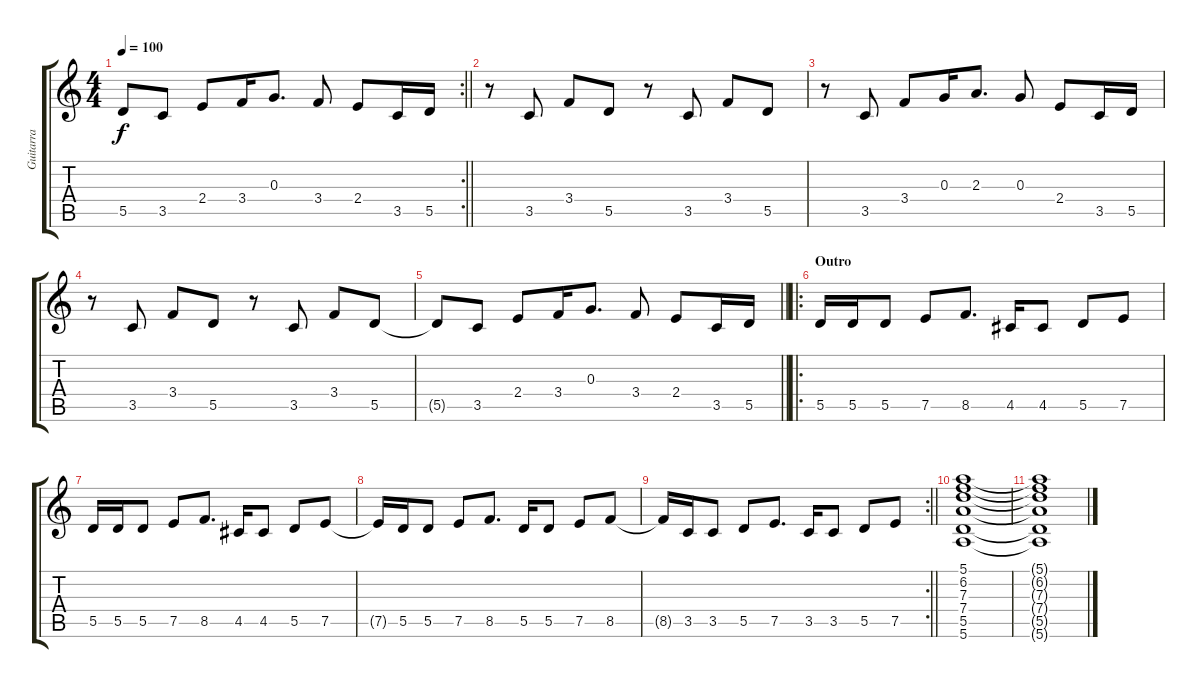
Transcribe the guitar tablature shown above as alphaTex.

\track ("Guitarra " "Guitarra ") {instrument electricguitarjazz}
\staff {score tabs}
\tuning (E4 B3 G3 D3 A2 E2) {hide}
\rc 2
\ts (4 4)
\tempo 100
\clef g2
\barLineRight lightlight
\ks c
5.5{t}.8{dy f} 3.5.8 2.4.8 3.4.16 0.3.8{d} 3.4.8 2.4.8 3.5.16 5.5.16 |
r.8 3.5.8 3.4.8 5.5.8 r.8 3.5.8 3.4.8 5.5.8 |
r.8 3.5.8 3.4.8 0.3.16 2.3.8{d} 0.3.8 2.4.8 3.5.16 5.5.16 |
r.8 3.5.8 3.4.8 5.5.8 r.8 3.5.8 3.4.8 5.5.8 |
\barLineRight lightlight
5.5{t}.8 3.5.8 2.4.8 3.4.16 0.3.8{d} 3.4.8 2.4.8 3.5.16 5.5.16 |
\ro
\section ("" "Outro")
5.5.16 5.5.16 5.5.8 7.5.8 8.5.8{d} 4.5.16 4.5.8 5.5.8 7.5.8 |
5.5.16 5.5.16 5.5.8 7.5.8 8.5.8{d} 4.5.16 4.5.8 5.5.8 7.5.8 |
7.5{t}.16 5.5.16 5.5.8 7.5.8 8.5.8{d} 5.5.16 5.5.8 7.5.8 8.5.8 |
\rc 2
\barLineRight lightlight
8.5{t}.16 3.5.16 3.5.8 5.5.8 7.5.8{d} 3.5.16 3.5.8 5.5.8 7.5.8 |
(5.1 6.2 7.3 7.4 5.5 5.6).1 |
(5.1{t} 6.2{t} 7.3{t} 7.4{t} 5.5{t} 5.6{t}).1
